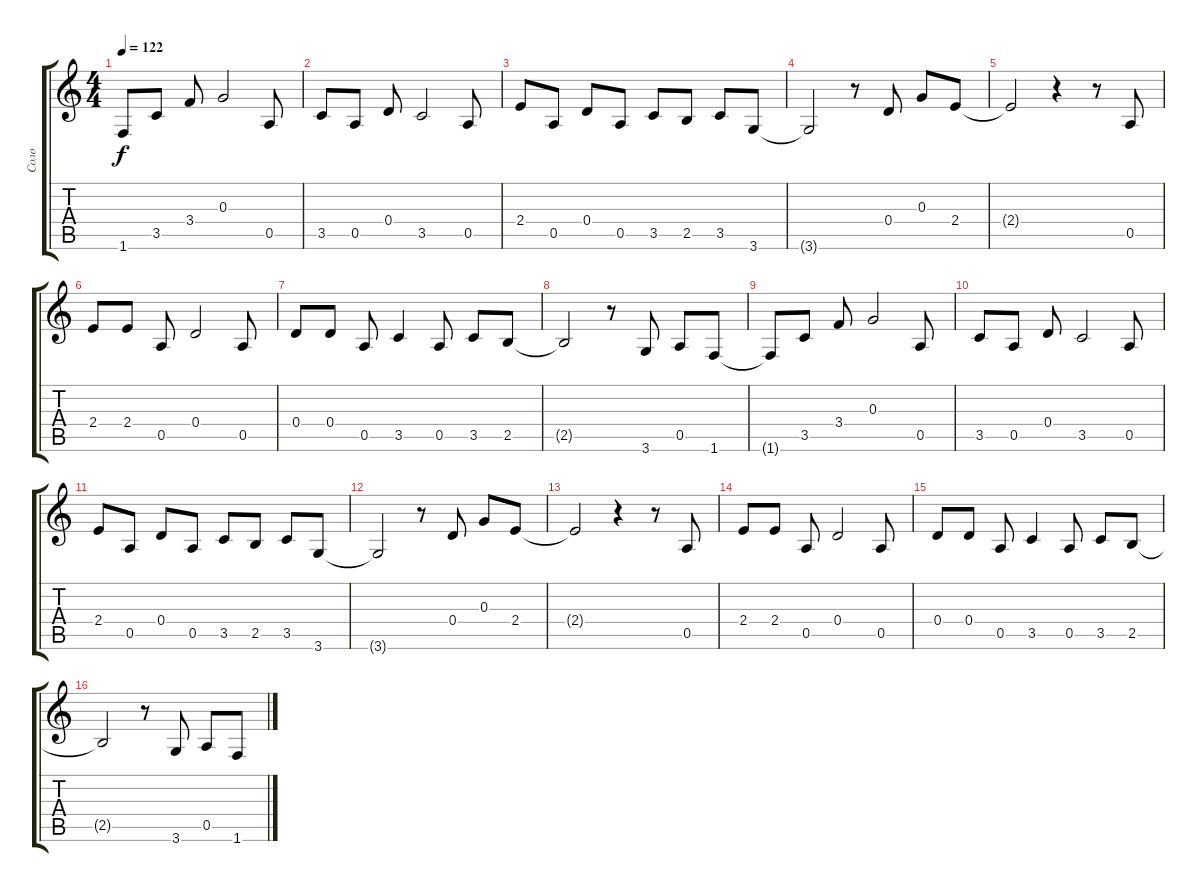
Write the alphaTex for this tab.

\track ("Соло" "Соло") {instrument electricguitarmuted}
\staff {score tabs}
\tuning (E4 B3 G3 D3 A2 E2) {hide}
\ts (4 4)
\tempo 122
\clef g2
\ks c
1.6{t}.8{dy f} 3.5.8 3.4.8 0.3.2 0.5.8 |
3.5.8 0.5.8 0.4.8 3.5.2 0.5.8 |
2.4.8 0.5.8 0.4.8 0.5.8 3.5.8 2.5.8 3.5.8 3.6.8 |
3.6{t}.2 r.8 0.4.8 0.3.8 2.4.8 |
2.4{t}.2 r.4 r.8 0.5.8 |
2.4.8 2.4.8 0.5.8 0.4.2 0.5.8 |
0.4.8 0.4.8 0.5.8 3.5.4 0.5.8 3.5.8 2.5.8 |
2.5{t}.2 r.8 3.6.8 0.5.8 1.6.8 |
1.6{t}.8 3.5.8 3.4.8 0.3.2 0.5.8 |
3.5.8 0.5.8 0.4.8 3.5.2 0.5.8 |
2.4.8 0.5.8 0.4.8 0.5.8 3.5.8 2.5.8 3.5.8 3.6.8 |
3.6{t}.2 r.8 0.4.8 0.3.8 2.4.8 |
2.4{t}.2 r.4 r.8 0.5.8 |
2.4.8 2.4.8 0.5.8 0.4.2 0.5.8 |
0.4.8 0.4.8 0.5.8 3.5.4 0.5.8 3.5.8 2.5.8 |
2.5{t}.2 r.8 3.6.8 0.5.8 1.6.8
